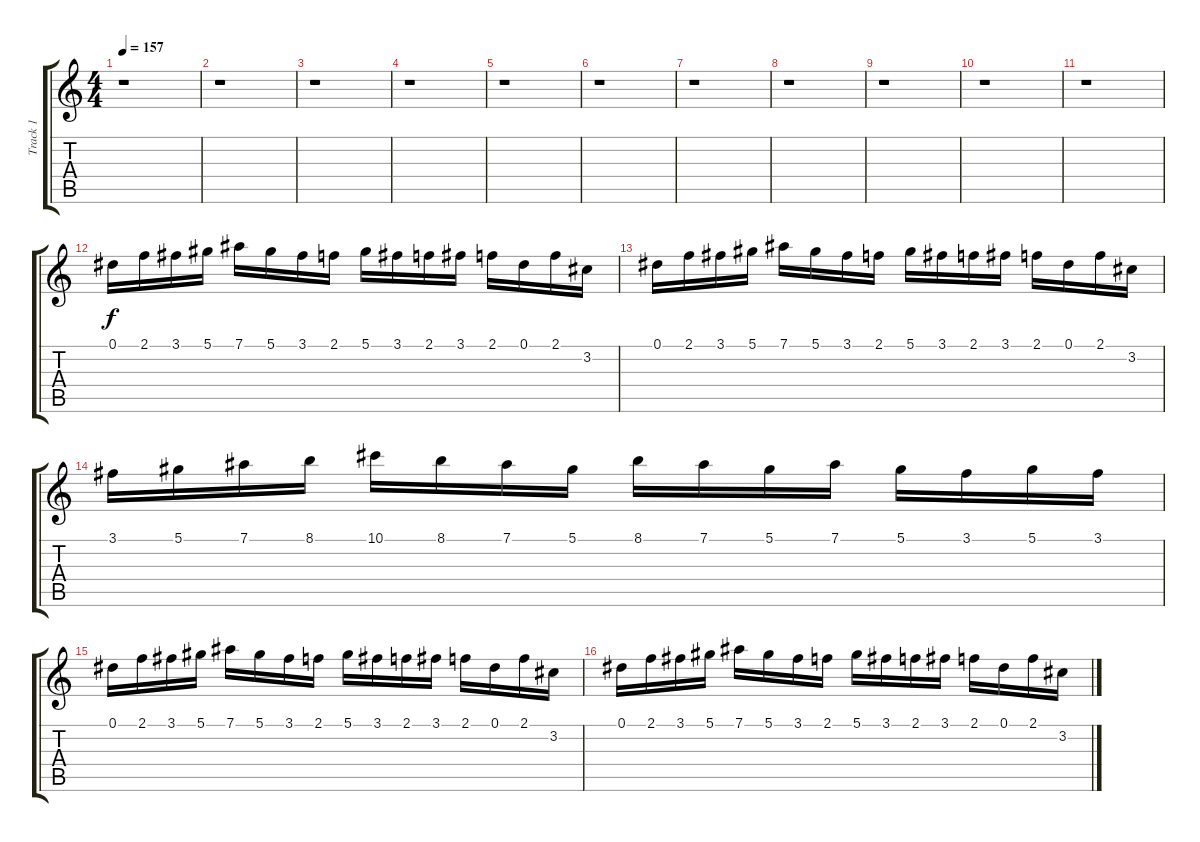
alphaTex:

\track ("Track 1" "Track 1") {instrument distortionguitar}
\staff {score tabs}
\tuning (Eb4 Bb3 Gb3 Db3 Ab2 Eb2) {hide}
\ts (4 4)
\tempo 157
\clef g2
\ks c
r.1{dy f} |
r.1 |
r.1 |
r.1 |
r.1 |
r.1 |
r.1 |
r.1 |
r.1 |
r.1 |
r.1 |
0.1.16 2.1.16 3.1.16 5.1.16 7.1.16 5.1.16 3.1.16 2.1.16 5.1.16 3.1.16 2.1.16 3.1.16 2.1.16 0.1.16 2.1.16 3.2.16 |
0.1.16 2.1.16 3.1.16 5.1.16 7.1.16 5.1.16 3.1.16 2.1.16 5.1.16 3.1.16 2.1.16 3.1.16 2.1.16 0.1.16 2.1.16 3.2.16 |
3.1.16 5.1.16 7.1.16 8.1.16 10.1.16 8.1.16 7.1.16 5.1.16 8.1.16 7.1.16 5.1.16 7.1.16 5.1.16 3.1.16 5.1.16 3.1.16 |
0.1.16 2.1.16 3.1.16 5.1.16 7.1.16 5.1.16 3.1.16 2.1.16 5.1.16 3.1.16 2.1.16 3.1.16 2.1.16 0.1.16 2.1.16 3.2.16 |
0.1.16 2.1.16 3.1.16 5.1.16 7.1.16 5.1.16 3.1.16 2.1.16 5.1.16 3.1.16 2.1.16 3.1.16 2.1.16 0.1.16 2.1.16 3.2.16
